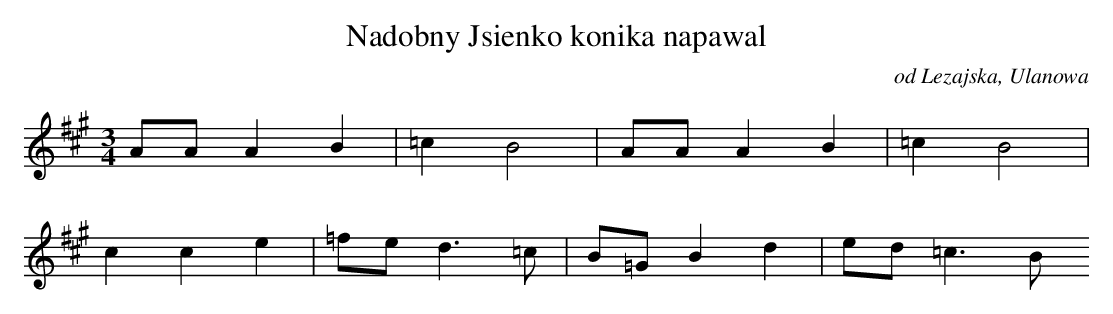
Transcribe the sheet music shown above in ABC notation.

X:1
T: Nadobny Jsienko konika napawal
O: od Lezajska, Ulanowa
M: 3/4
L: 1/8
K: A
AAA2B2 | =c2B4 | AAA2B2 | =c2B4 |
c2c2e2 | =fed3=c | B=GB2d2 | ed=c3B
